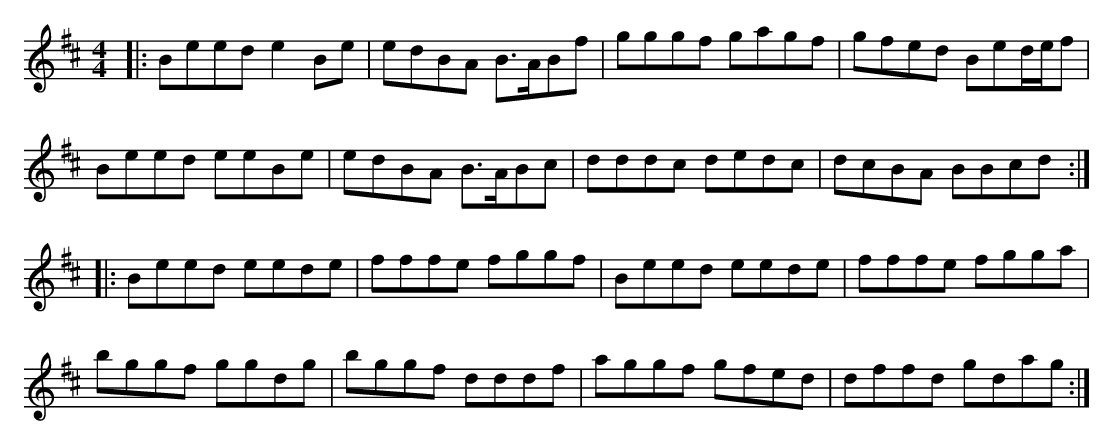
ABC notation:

X:1
M:4/4
K:Edor
|:Beed e2Be|edBA B3/2A/Bf|gggf gagf|gfed Bed/e/f|
Beed eeBe|edBA B3/2A/Bc|dddc dedc|dcBA BBcd:|
|:Beed eede|fffe fggf|Beed eede|fffe fgga|
bggf ggdg|bggf dddf|aggf gfed|dffd gdag:|
